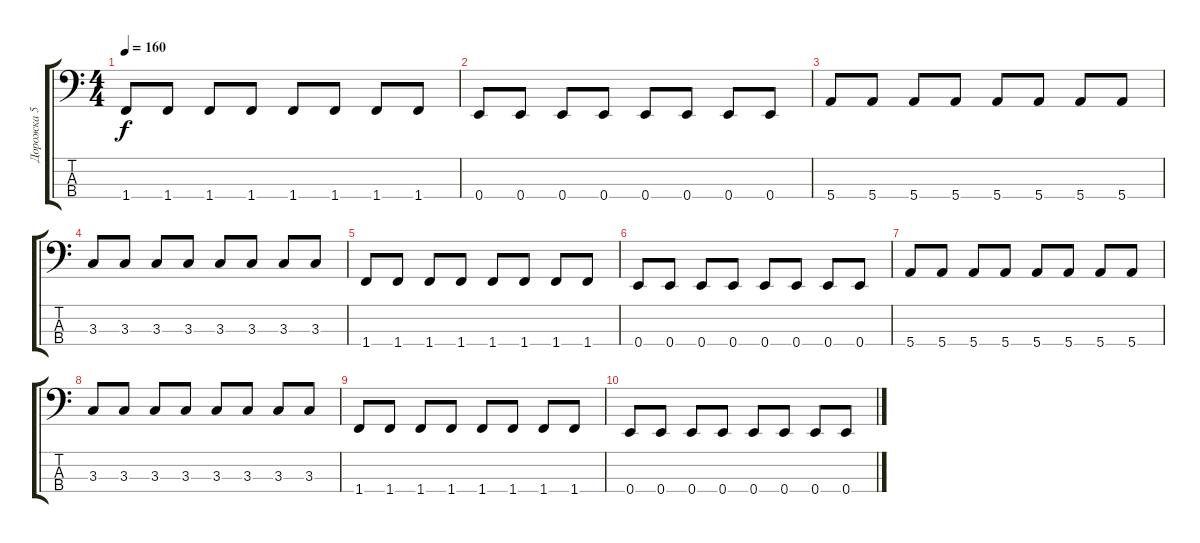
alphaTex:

\track ("Дорожка 5" "Дорожка 5") {instrument electricbassfinger}
\staff {score tabs}
\tuning (G2 D2 A1 E1) {hide}
\ts (4 4)
\tempo 160
\clef f4
\ks c
1.4.8{dy f} 1.4.8 1.4.8 1.4.8 1.4.8 1.4.8 1.4.8 1.4.8 |
0.4.8 0.4.8 0.4.8 0.4.8 0.4.8 0.4.8 0.4.8 0.4.8 |
5.4.8 5.4.8 5.4.8 5.4.8 5.4.8 5.4.8 5.4.8 5.4.8 |
3.3.8 3.3.8 3.3.8 3.3.8 3.3.8 3.3.8 3.3.8 3.3.8 |
1.4.8 1.4.8 1.4.8 1.4.8 1.4.8 1.4.8 1.4.8 1.4.8 |
0.4.8 0.4.8 0.4.8 0.4.8 0.4.8 0.4.8 0.4.8 0.4.8 |
5.4.8 5.4.8 5.4.8 5.4.8 5.4.8 5.4.8 5.4.8 5.4.8 |
3.3.8 3.3.8 3.3.8 3.3.8 3.3.8 3.3.8 3.3.8 3.3.8 |
1.4.8 1.4.8 1.4.8 1.4.8 1.4.8 1.4.8 1.4.8 1.4.8 |
0.4.8 0.4.8 0.4.8 0.4.8 0.4.8 0.4.8 0.4.8 0.4.8
